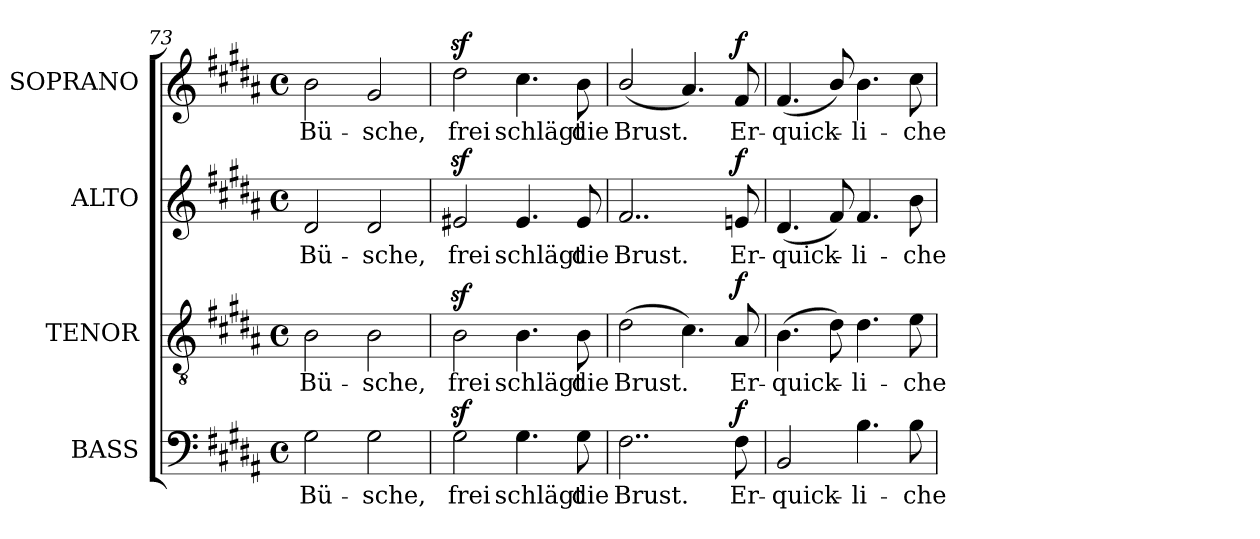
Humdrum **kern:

**kern	**text	**dynam	**kern	**text	**dynam	**kern	**text	**dynam	**kern	**text	**dynam
*part4	*part4	*part4	*part3	*part3	*part3	*part2	*part2	*part2	*part1	*part1	*part1
*staff4	*staff4	*staff4	*staff3	*staff3	*staff3	*staff2	*staff2	*staff2	*staff1	*staff1	*staff1
*I"BASS	*	*	*I"TENOR	*	*	*I"ALTO	*	*	*I"SOPRANO	*	*
*I'B.	*	*	*I'T.	*	*	*I'A.	*	*	*I'S.	*	*
*clefF4	*	*	*clefGv2	*	*	*clefG2	*	*	*clefG2	*	*
*	*	*	*ITrd7c12	*	*	*	*	*	*	*	*
*k[f#c#g#d#a#]	*	*	*k[f#c#g#d#a#]	*	*	*k[f#c#g#d#a#]	*	*	*k[f#c#g#d#a#]	*	*
*B:	*	*	*B:	*	*	*B:	*	*	*B:	*	*
*M4/4	*	*	*M4/4	*	*	*M4/4	*	*	*M4/4	*	*
*met(c)	*	*	*met(c)	*	*	*met(c)	*	*	*met(c)	*	*
=73	=73	=73	=73	=73	=73	=73	=73	=73	=73	=73	=73
!	!LO:LY:b:color=#000000	!	!	!	!	!	!	!	!	!	!
!	!	!	!	!LO:LY:b:color=#000000	!	!	!	!	!	!	!
!	!	!	!	!	!	!	!LO:LY:b:color=#000000	!	!	!	!
!	!	!	!	!	!	!	!	!	!	!LO:LY:b:color=#000000	!
2G#i\	Bü-	.	2BBi\	Bü-	.	2d#i/	Bü-	.	2bi\	Bü-	.
!	!LO:LY:b:color=#000000	!	!	!	!	!	!	!	!	!	!
!	!	!	!	!LO:LY:b:color=#000000	!	!	!	!	!	!	!
!	!	!	!	!	!	!	!LO:LY:b:color=#000000	!	!	!	!
!	!	!	!	!	!	!	!	!	!	!LO:LY:b:color=#000000	!
2G#i\	-sche,	.	2BBi\	-sche,	.	2d#i/	-sche,	.	2g#i/	-sche,	.
=74	=74	=74	=74	=74	=74	=74	=74	=74	=74	=74	=74
!	!LO:LY:b:color=#000000	!	!	!	!	!	!	!	!	!	!
!	!	!	!	!LO:LY:b:color=#000000	!	!	!	!	!	!	!
!	!	!	!	!	!	!	!LO:LY:b:color=#000000	!	!	!	!
!	!	!	!	!	!	!	!	!	!	!LO:LY:b:color=#000000	!
2G#zi\	frei	.	2BBzi\	frei	.	2e#Xzi/	frei	.	2dd#zi\	frei	.
!	!LO:LY:b:color=#000000	!	!	!	!	!	!	!	!	!	!
!	!	!	!	!LO:LY:b:color=#000000	!	!	!	!	!	!	!
!	!	!	!	!	!	!	!LO:LY:b:color=#000000	!	!	!	!
!	!	!	!	!	!	!	!	!	!	!LO:LY:b:color=#000000	!
4.G#i\	schlägt	.	4.BBi\	schlägt	.	4.e#i/	schlägt	.	4.cc#i\	schlägt	.
!	!LO:LY:b:color=#000000	!	!	!	!	!	!	!	!	!	!
!	!	!	!	!LO:LY:b:color=#000000	!	!	!	!	!	!	!
!	!	!	!	!	!	!	!LO:LY:b:color=#000000	!	!	!	!
!	!	!	!	!	!	!	!	!	!	!LO:LY:b:color=#000000	!
8G#i\	die	.	8BBi\	die	.	8e#i/	die	.	8bi\	die	.
=75	=75	=75	=75	=75	=75	=75	=75	=75	=75	=75	=75
!	!LO:LY:b:color=#000000	!	!	!	!	!	!	!	!	!	!
!	!	!	!	!LO:LY:b:color=#000000	!	!	!	!	!	!	!
!	!	!	!	!	!	!	!LO:LY:b:color=#000000	!	!	!	!
!	!	!	!	!	!	!	!	!	!	!LO:LY:b:color=#000000	!
2..F#i\	Brust.	.	(2D#i\	Brust.	.	2..f#i/	Brust.	.	(2bi/	Brust.	.
.	.	.	4.C#i\)	.	.	.	.	.	4.a#i/)	.	.
!	!LO:LY:b:color=#000000	!	!	!	!	!	!	!	!	!	!
!	!	!	!	!LO:LY:b:color=#000000	!	!	!	!	!	!	!
!	!	!	!	!	!	!	!LO:LY:b:color=#000000	!	!	!	!
!	!	!	!	!	!	!	!	!	!	!LO:LY:b:color=#000000	!
8F#i\	Er-	f	8AA#i/	Er-	f	8eni/	Er-	f	8f#i/	Er-	f
=76	=76	=76	=76	=76	=76	=76	=76	=76	=76	=76	=76
!	!LO:LY:b:color=#000000	!	!	!	!	!	!	!	!	!	!
!	!	!	!	!LO:LY:b:color=#000000	!	!	!	!	!	!	!
!	!	!	!	!	!	!	!LO:LY:b:color=#000000	!	!	!	!
!	!	!	!	!	!	!	!	!	!	!LO:LY:b:color=#000000	!
2BBi/	-quick-	.	(4.BBi\	-quick-	.	(4.d#i/	-quick-	.	(4.f#i/	-quick-	.
.	.	.	8D#i\)	.	.	8f#i/)	.	.	8bi/)	.	.
!	!LO:LY:b:color=#000000	!	!	!	!	!	!	!	!	!	!
!	!	!	!	!LO:LY:b:color=#000000	!	!	!	!	!	!	!
!	!	!	!	!	!	!	!LO:LY:b:color=#000000	!	!	!	!
!	!	!	!	!	!	!	!	!	!	!LO:LY:b:color=#000000	!
4.Bi\	-li-	.	4.D#i\	-li-	.	4.f#i/	-li-	.	4.bi\	-li-	.
!	!LO:LY:b:color=#000000	!	!	!	!	!	!	!	!	!	!
!	!	!	!	!LO:LY:b:color=#000000	!	!	!	!	!	!	!
!	!	!	!	!	!	!	!LO:LY:b:color=#000000	!	!	!	!
!	!	!	!	!	!	!	!	!	!	!LO:LY:b:color=#000000	!
8Bi\	-che	.	8Ei\	-che	.	8bi\	-che	.	8cc#i\	-che	.
=	=	=	=	=	=	=	=	=	=	=	=
*-	*-	*-	*-	*-	*-	*-	*-	*-	*-	*-	*-
